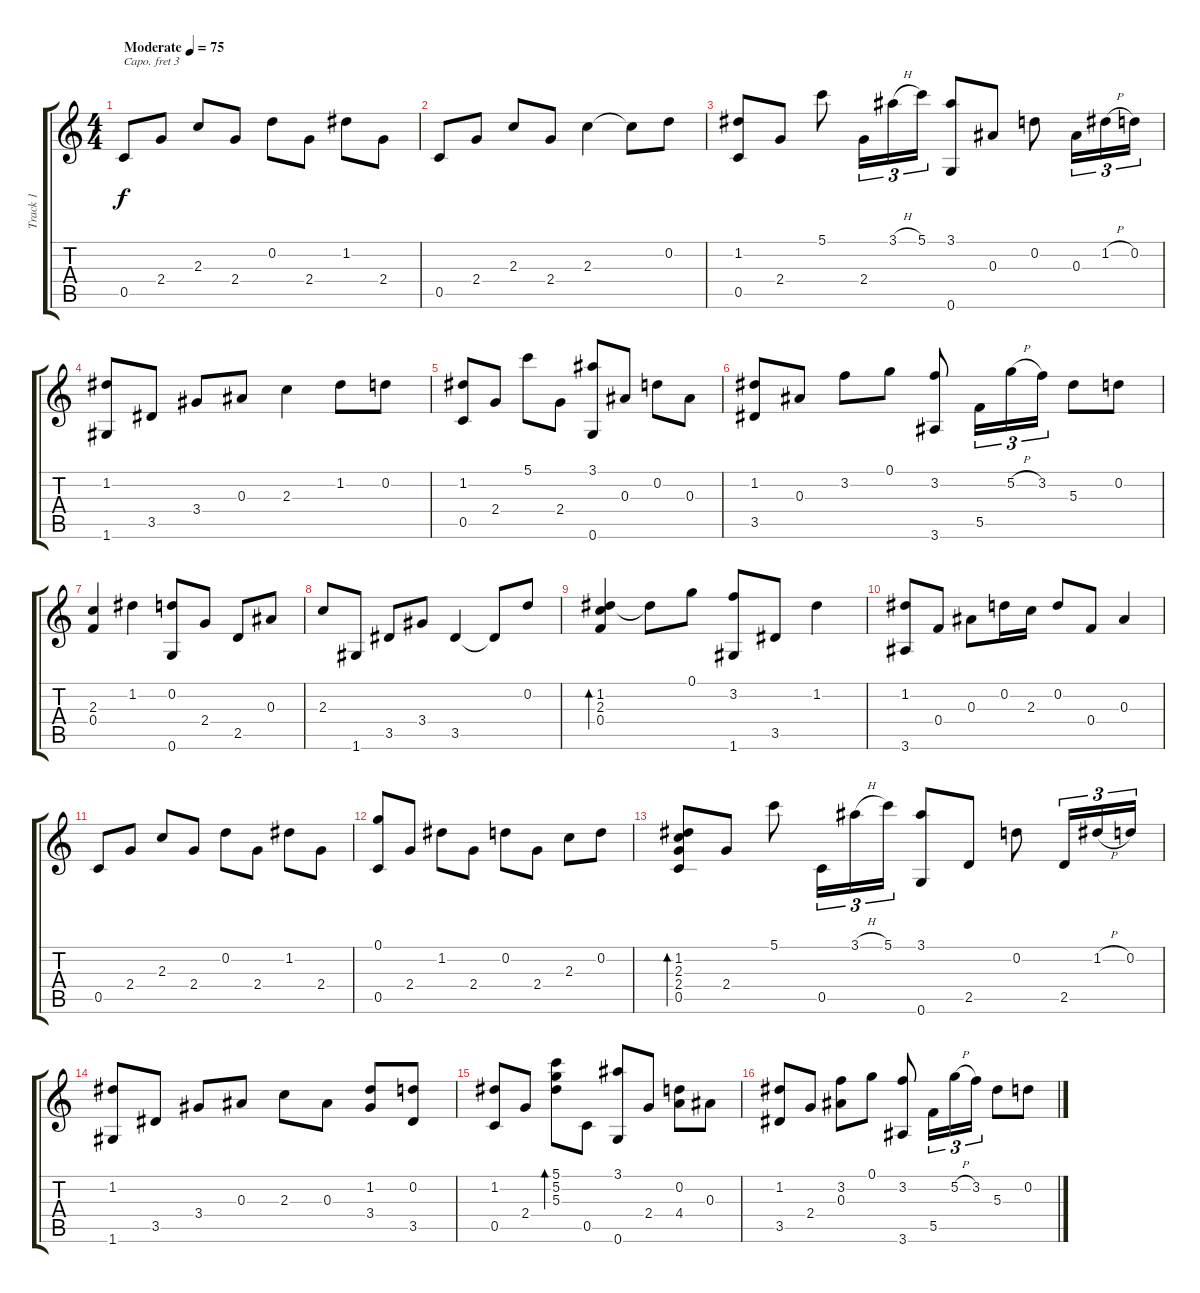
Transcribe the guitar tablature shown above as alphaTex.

\track ("Track 1" "Track 1") {instrument acousticguitarnylon}
\staff {score tabs}
\capo 3
\tuning (E4 B3 G3 D3 A2 E2) {hide}
\ts (4 4)
\tempo (75 "Moderate")
\clef g2
\ks c
0.5.8{dy f instrument acousticguitarnylon} 2.4.8 2.3.8 2.4.8 0.2.8 2.4.8 1.2.8 2.4.8 |
0.5.8 2.4.8 2.3.8 2.4.8 2.3.4 2.3{t}.8 0.2.8 |
(1.2 0.5).8 2.4.8 5.1.8 2.4.16{tu (3 2)} 3.1{h}.16{tu (3 2)} 5.1.16{tu (3 2)} (3.1 0.6).8 0.3.8 0.2.8 0.3.16{tu (3 2)} 1.2{h}.16{tu (3 2)} 0.2.16{tu (3 2)} |
(1.2 1.6).8 3.5.8 3.4.8 0.3.8 2.3.4 1.2.8 0.2.8 |
(1.2 0.5).8 2.4.8 5.1.8 2.4.8 (3.1 0.6).8 0.3.8 0.2.8 0.3.8 |
(1.2 3.5).8 0.3.8 3.2.8 0.1.8 (3.2 3.6).8 5.5.16{tu (3 2)} 5.2{h}.16{tu (3 2)} 3.2.16{tu (3 2)} 5.3.8 0.2.8 |
(2.3 0.4).4 1.2.4 (0.2 0.6).8 2.4.8 2.5.8 0.3.8 |
2.3.8 1.6.8 3.5.8 3.4.8 3.5.4 3.5{t}.8 0.2.8 |
(1.2 2.3 0.4).4{bd 60} 1.2{t}.8 0.1.8 (3.2 1.6).8 3.5.8 1.2.4 |
(1.2 3.6).8 0.4.8 0.3.8 0.2.16 2.3.16 0.2.8 0.4.8 0.3.4 |
0.5.8 2.4.8 2.3.8 2.4.8 0.2.8 2.4.8 1.2.8 2.4.8 |
(0.1 0.5).8 2.4.8 1.2.8 2.4.8 0.2.8 2.4.8 2.3.8 0.2.8 |
(1.2 2.3 2.4 0.5).8{bd 60} 2.4.8 5.1.8 0.5.16{tu (3 2)} 3.1{h}.16{tu (3 2)} 5.1.16{tu (3 2)} (3.1 0.6).8 2.5.8 0.2.8 2.5.16{tu (3 2)} 1.2{h}.16{tu (3 2)} 0.2.16{tu (3 2)} |
(1.2 1.6).8 3.5.8 3.4.8 0.3.8 2.3.8 0.3.8 (1.2 3.4).8 (0.2 3.5).8 |
(1.2 0.5).8 2.4.8 (5.1 5.2 5.3).8{bd 60} 0.5.8 (3.1 0.6).8 2.4.8 (0.2 4.4).8 0.3.8 |
(1.2 3.5).8 2.4.8 (3.2 0.3).8 0.1.8 (3.2 3.6).8 5.5.16{tu (3 2)} 5.2{h}.16{tu (3 2)} 3.2.16{tu (3 2)} 5.3.8 0.2.8
